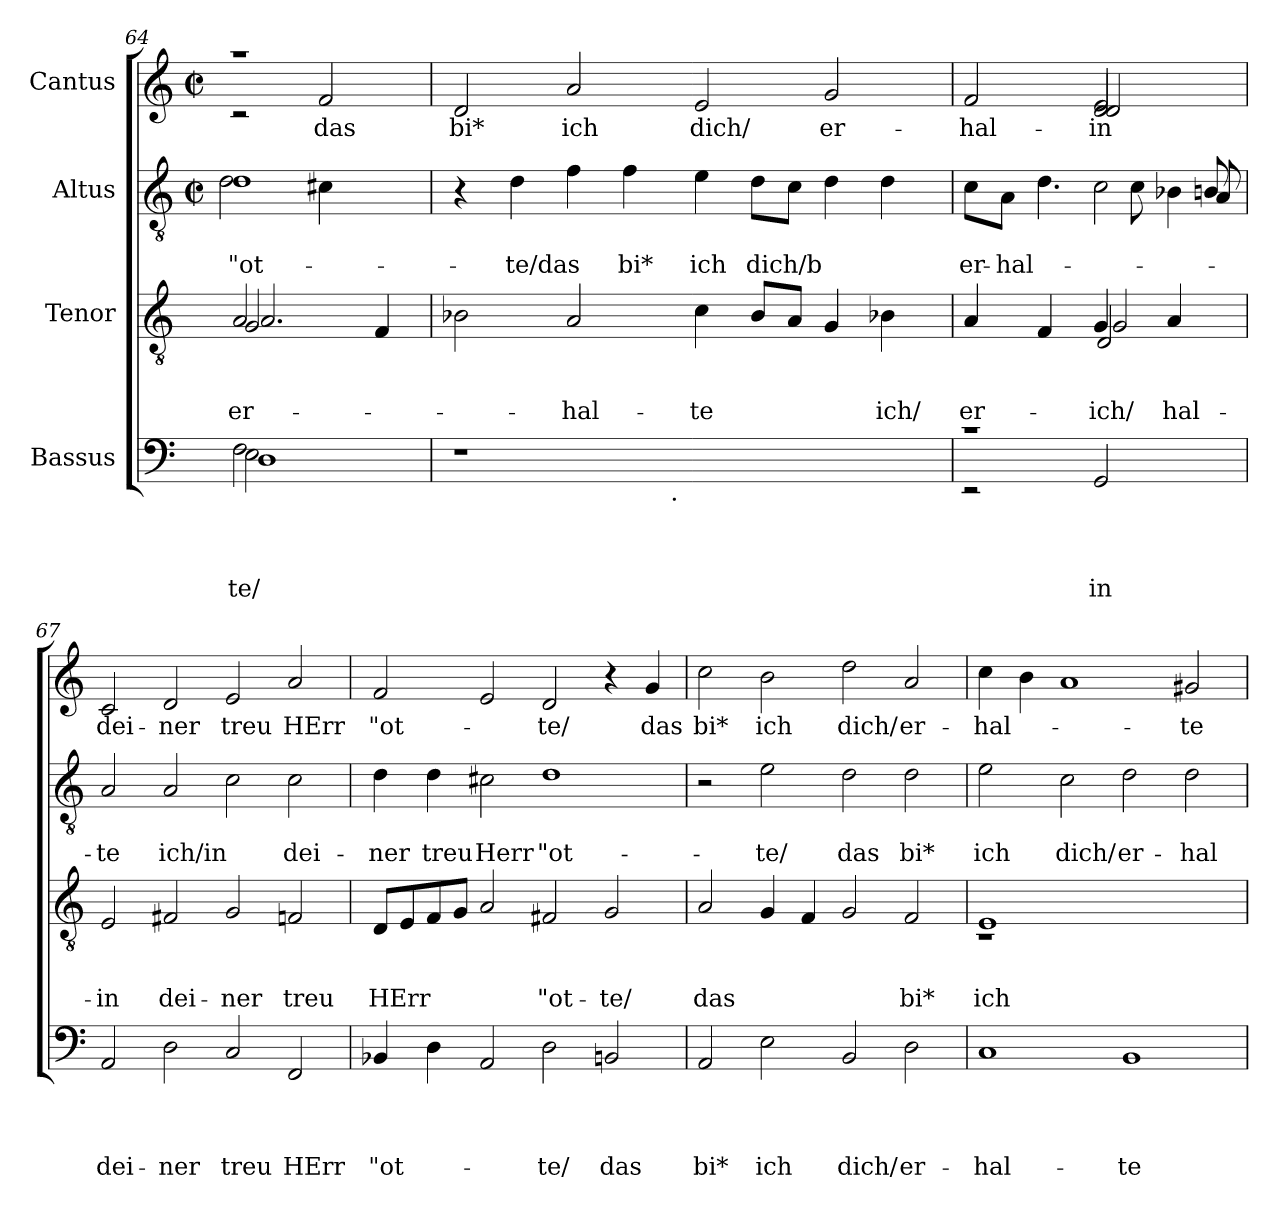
**kern	**text	**text	**text	**text	**kern	**text	**text	**text	**kern	**text	**text	**kern	**text
*part4	*part4	*part4	*part4	*part4	*part3	*part3	*part3	*part3	*part2	*part2	*part2	*part1	*part1
*staff4	*staff4	*staff4	*staff4	*staff4	*staff3	*staff3	*staff3	*staff3	*staff2	*staff2	*staff2	*staff1	*staff1
*I"Bassus	*	*	*	*	*I"Tenor	*	*	*	*I"Altus	*	*	*I"Cantus	*
*clefF4	*	*	*	*	*clefGv2	*	*	*	*clefGv2	*	*	*clefG2	*
*k[]	*	*	*	*	*k[]	*	*	*	*k[]	*	*	*k[]	*
*C:	*	*	*	*	*C:	*	*	*	*C:	*	*	*C:	*
*	*	*	*	*	*	*	*	*	*M2/2	*	*	*M2/2	*
*	*	*	*	*	*	*	*	*	*met(c|)	*	*	*met(c|)	*
=64	=64	=64	=64	=64	=64	=64	=64	=64	=64	=64	=64	=64	=64
!	!	!	!	!LO:LY:b	!	!	!	!	!	!	!	!	!
*^	*	*	*	*	*	*	*	*	*	*	*	*	*
*	*^	*	*	*	*	*	*	*	*	*	*	*	*	*
!	!	!	!	!	!	!LO:LY:b	!	!	!	!LO:LY:b	!	!	!	!	!
*	*	*	*	*	*	*	*^	*	*	*	*	*	*	*	*
!	!	!	!	!	!	!	!	!	!	!	!LO:LY:b	!	!	!	!	!
*	*	*	*	*	*	*	*	*^	*	*	*	*	*	*	*	*
!	!	!	!	!	!	!	!	!	!	!	!	!LO:LY:b	!	!	!LO:LY:b	!	!
*	*	*	*	*	*	*	*	*	*	*	*	*	*^	*	*	*^	*
2F\	2E\	1D	.	.	.	-te/	2A/	2G/	2.A/	.	.	er-	1d	2d\	.	"ot-	1raa	2rc	.
!	!	!	!	!	!	!	!	!	!	!	!	!	!	!	!	!	!	!	!LO:LY:b
2ryy	2ryy	.	.	.	.	.	2ryy	2ryy	.	.	.	.	.	4c#X\	.	.	.	2f/	das
.	.	.	.	.	.	.	.	.	4F/	.	.	.	.	4ryy	.	.	.	.	.
*v	*v	*v	*	*	*	*	*	*	*	*	*	*	*	*	*	*	*v	*v	*
!!LO:PB:g=z
=65	=65	=65	=65	=65	=65	=65	=65	=65	=65	=65	=65	=65	=65	=65	=65	=65
!	!	!	!	!	!	!	!	!	!	!	!	!	!	!	!	!LO:LY:b
*	*	*	*	*	*v	*v	*v	*	*	*	*	*	*	*	*	*
*^	*	*	*	*	*	*	*	*	*v	*v	*	*	*	*
1r	2...ryy	.	.	.	.	2B-X\	.	.	.	4r	.	.	2d/	bi*
!	!	!	!	!	!	!	!	!	!	!	!	!LO:LY:b	!	!
.	.	.	.	.	.	.	.	.	.	4d\	.	-te/das	.	.
!	!	!	!	!	!	!	!	!	!LO:LY:b	!	!	!	!	!LO:LY:b
.	.	.	.	.	.	2A/	.	.	-hal-	4f\	.	.	2a/	ich
!	!	!	!	!	!	!	!	!	!	!	!	!LO:LY:b	!	!
.	.	.	.	.	.	.	.	.	.	4f\	.	bi*	.	.
!	!LO:TX:b:t=.	!	!	!	!	!	!	!	!	!	!	!	!	!
.	1ryy	.	.	.	.	.	.	.	.	.	.	.	.	.
!	!	!	!	!	!	!	!	!	!LO:LY:b	!	!	!LO:LY:b	!	!LO:LY:b
1ryy	.	.	.	.	.	4c\	.	.	-te	4e\	.	ich	2e/	dich/
!	!	!	!	!	!	!	!	!	!	!	!	!LO:LY:b	!	!
.	.	.	.	.	.	8B-/L	.	.	.	8d\L	.	dich/b	.	.
.	.	.	.	.	.	8A/J	.	.	.	8c\J	.	.	.	.
!	!	!	!	!	!	!	!	!	!	!	!	!	!	!LO:LY:b
.	.	.	.	.	.	4G/	.	.	.	4d\	.	.	2g/	er-
!	!	!	!	!	!	!	!	!	!LO:LY:b	!	!	!	!	!
.	.	.	.	.	.	4B-X\	.	.	ich/	4d\	.	.	.	.
.	16ryy	.	.	.	.	.	.	.	.	.	.	.	.	.
=66	=66	=66	=66	=66	=66	=66	=66	=66	=66	=66	=66	=66	=66	=66
!	!	!	!	!	!	!	!	!	!LO:LY:b	!	!	!LO:LY:b	!	!LO:LY:b
*	*	*	*	*	*	*^	*	*	*	*^	*	*	*^	*
*	*	*	*	*	*	*	*^	*	*	*	*	*^	*	*	*	*^	*
*	*	*	*	*	*	*	*	*	*	*	*	*	*	*^	*	*	*	*	*	*
1rc	2rEE	.	.	.	.	4A/	2ryy	2ryy	.	.	er-	8c\L	2ryy	2..ryy	2..ryy	.	er-	2f/	2ryy	2ryy	-hal-
!	!	!	!	!	!	!	!	!	!	!	!	!	!	!	!	!	!LO:LY:b	!	!	!	!
.	.	.	.	.	.	.	.	.	.	.	.	8A\J	.	.	.	.	-hal-	.	.	.	.
.	.	.	.	.	.	4F/	.	.	.	.	.	4.d\	.	.	.	.	.	.	.	.	.
!	!	!	!	!	!LO:LY:b	!	!	!	!	!	!LO:LY:b	!	!	!	!	!	!	!	!	!	!
!	!	!	!	!	!	!	!	!	!	!	!LO:LY:b	!	!	!	!	!	!	!	!	!	!LO:LY:b
!	!	!	!	!	!	!	!	!	!	!	!	!	!	!	!	!	!	!	!	!	!LO:LY:b
!	!	!	!	!	!	!	!	!	!	!	!	!	!	!	!	!	!	!	!	!	!LO:LY:b
.	2GG/	.	.	.	in	4G/	2D/	2G/	.	.	ich/	.	2c\	.	.	.	.	2e/	2d/	2d/	in
.	.	.	.	.	.	.	.	.	.	.	.	8c\	.	.	.	.	.	.	.	.	.
!	!	!	!	!	!	!	!	!	!	!	!LO:LY:b	!	!	!	!	!	!	!	!	!	!
.	.	.	.	.	.	4A/	.	.	.	.	-hal-	4B-X\	.	.	.	.	.	.	.	.	.
.	.	.	.	.	.	.	.	.	.	.	.	.	.	8B/	8A/	.	.	.	.	.	.
*v	*v	*	*	*	*	*	*	*	*	*	*	*	*	*	*	*	*	*v	*v	*v	*
*	*	*	*	*	*v	*v	*v	*	*	*	*	*	*	*	*	*	*	*
=67	=67	=67	=67	=67	=67	=67	=67	=67	=67	=67	=67	=67	=67	=67	=67	=67
!	!	!	!	!LO:LY:b	!	!	!	!LO:LY:b	!	!	!	!	!	!LO:LY:b	!	!LO:LY:b
*	*	*	*	*	*	*	*	*	*v	*v	*v	*v	*	*	*	*
2AA/	.	.	.	dei-	2E/	.	.	in	2A/	.	-te	2c/	dei-
!	!	!	!	!LO:LY:b:rj	!	!	!	!LO:LY:b:rj	!	!	!LO:LY:b	!	!LO:LY:b:rj
2D\	.	.	.	-ner	2F#X/	.	.	dei-	2A/	.	ich/in	2d/	-ner
!	!	!	!	!LO:LY:b	!	!	!	!LO:LY:b	!	!	!	!	!LO:LY:b
2C/	.	.	.	treu	2G/	.	.	-ner	2c\	.	.	2e/	treu
!	!	!	!	!LO:LY:b	!	!	!	!LO:LY:b	!	!	!LO:LY:b	!	!LO:LY:b
2FF/	.	.	.	HErr	2Fn/	.	.	treu	2c\	.	dei-	2a/	HErr
=68	=68	=68	=68	=68	=68	=68	=68	=68	=68	=68	=68	=68	=68
!	!	!	!	!LO:LY:b	!	!	!	!LO:LY:b	!	!	!LO:LY:b	!	!LO:LY:b
4BB-X/	.	.	.	"ot-	8D/L	.	.	HErr	4d\	.	-ner	2f/	"ot-
.	.	.	.	.	8E/	.	.	.	.	.	.	.	.
!	!	!	!	!	!	!	!	!	!	!	!LO:LY:b	!	!
4D\	.	.	.	.	8F/	.	.	.	4d\	.	treu	.	.
.	.	.	.	.	8G/J	.	.	.	.	.	.	.	.
!	!	!	!	!	!	!	!	!	!	!	!LO:LY:b	!	!
2AA/	.	.	.	.	2A/	.	.	.	2c#X\	.	Herr	2e/	.
!	!	!	!	!LO:LY:b	!	!	!	!LO:LY:b	!	!	!LO:LY:b	!	!LO:LY:b
2D\	.	.	.	-te/	2F#X/	.	.	"ot-	1d	.	"ot-	2d/	-te/
!	!	!	!	!LO:LY:b	!	!	!	!LO:LY:b	!	!	!	!	!
2BB/	.	.	.	das	2G/	.	.	-te/	.	.	.	4r	.
!	!	!	!	!	!	!	!	!	!	!	!	!	!LO:LY:b
.	.	.	.	.	.	.	.	.	.	.	.	4g/	das
!!LO:LB:g=z
=69	=69	=69	=69	=69	=69	=69	=69	=69	=69	=69	=69	=69	=69
!	!	!	!	!LO:LY:b	!	!	!	!LO:LY:b	!	!	!	!	!LO:LY:b
2AA/	.	.	.	bi*	2A/	.	.	das	2r	.	.	2cc\	bi*
!	!	!	!	!LO:LY:b	!	!	!	!	!	!	!LO:LY:b	!	!LO:LY:b
2E\	.	.	.	ich	4G/	.	.	.	2e\	.	-te/	2b\	ich
.	.	.	.	.	4F/	.	.	.	.	.	.	.	.
!	!	!	!	!LO:LY:b	!	!	!	!	!	!	!LO:LY:b	!	!LO:LY:b
2BB/	.	.	.	dich/	2G/	.	.	.	2d\	.	das	2dd\	dich/
!	!	!	!	!LO:LY:b	!	!	!	!LO:LY:b	!	!	!LO:LY:b	!	!LO:LY:b
2D\	.	.	.	er-	2F/	.	.	bi*	2d\	.	bi*	2a/	er-
=70	=70	=70	=70	=70	=70	=70	=70	=70	=70	=70	=70	=70	=70
*	*	*	*	*	*^	*	*	*	*	*	*	*	*
!	!	!	!	!LO:LY:b	!	!LO:N:vis=1	!	!	!LO:LY:b	!	!	!LO:LY:b	!	!LO:LY:b
1C	.	.	.	-hal-	1E	0rC	.	.	ich	2e\	.	ich	4cc\	-hal-
.	.	.	.	.	.	.	.	.	.	.	.	.	4b\	.
!	!	!	!	!	!	!	!	!	!	!	!	!LO:LY:b	!	!
.	.	.	.	.	.	.	.	.	.	2c\	.	dich/	1a	.
!	!	!	!	!LO:LY:b	!	!	!	!	!	!	!	!LO:LY:b	!	!
1BB	.	.	.	-te	1ryy	.	.	.	.	2d\	.	er-	.	.
!	!	!	!	!	!	!	!	!	!	!	!	!LO:LY:b	!	!LO:LY:b
.	.	.	.	.	.	.	.	.	.	2d\	.	-hal-	2g#X/	-te
*	*	*	*	*	*v	*v	*	*	*	*	*	*	*	*
=	=	=	=	=	=	=	=	=	=	=	=	=	=
*-	*-	*-	*-	*-	*-	*-	*-	*-	*-	*-	*-	*-	*-
